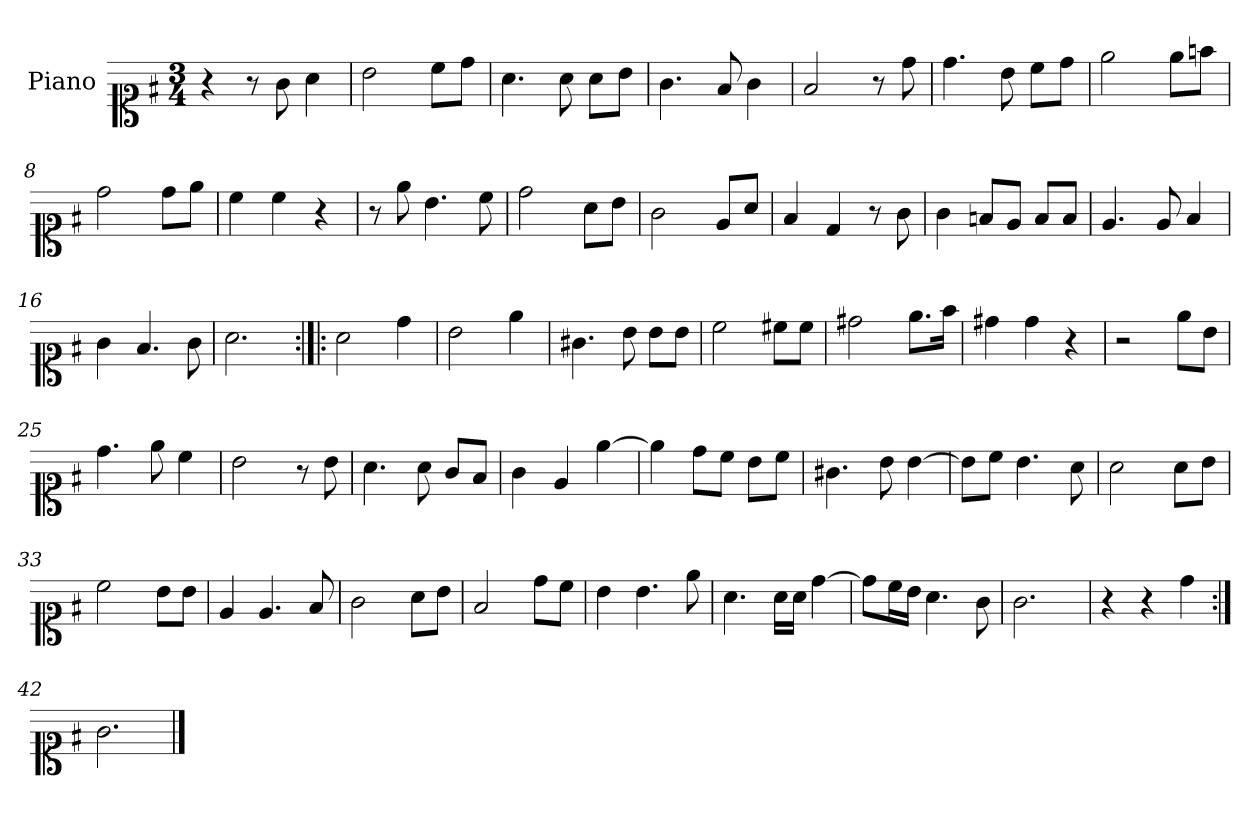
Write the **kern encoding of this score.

**kern
*part1
*staff1
*I"Piano
*I'Pno.
*clefC1
*k[f#]
*M3/4
=1
4r
8r
8g\
4a\
=2
2b\
8cc\L
8dd\J
=3
4.a\
8a\
8a\L
8b\J
=4
4.g\
8f#/
4g\
=5
2f#/
8r
8dd\
=6
4.dd\
8b\
8cc\L
8dd\J
=7
2ee\
8ee\L
8ffn\J
=8
2dd\
8dd\L
8ee\J
=9
4cc\
4cc\
4r
=10
8r
8ee\
4.b\
8cc\
=11
2dd\
8a\L
8b\J
!!LO:LB:g=z
=12
2g\
8e/L
8a/J
=13
4f#/
4d/
8r
8g\
=14
4g\
8fn/L
8e/J
8f/L
8f/J
=15
4.e/
8e/
4f#/
=16
4g\
4.f#/
8g\
=17
2.a\
=18:|!|:
2a\
4dd\
=19
2b\
4ee\
=20
4.g#X\
8b\
8b\L
8b\J
=21
2cc\
8cc#X\L
8cc#\J
=22
2dd#X\
8.ee\L
16ff#\Jk
!!LO:LB:g=z
=23
4dd#X\
4dd#\
4r
=24
2r
8ee\L
8b\J
=25
4.dd\
8ee\
4cc\
=26
2b\
8r
8b\
=27
4.a\
8a\
8g/L
8f#/J
=28
4g\
4e/
[4ee\
=29
4ee\]
8dd\L
8cc\J
8b\L
8cc\J
=30
4.g#X\
8b\
[4b\
=31
8b\L]
8cc\J
4.b\
8a\
=32
2a\
8a\L
8b\J
=33
2cc\
8b\L
8b\J
!!LO:LB:g=z
=34
4e/
4.e/
8f#/
=35
2g\
8a\L
8b\J
=36
2f#/
8dd\L
8cc\J
=37
4b\
4.b\
8ee\
=38
4.a\
16a\LL
16a\JJ
[4dd\
=39
8dd\L]
16cc\L
16b\JJ
4.a\
8g\
=40
2.g\
=41
4r
4r
4dd\
=42:|!
2.g\
==
*-
